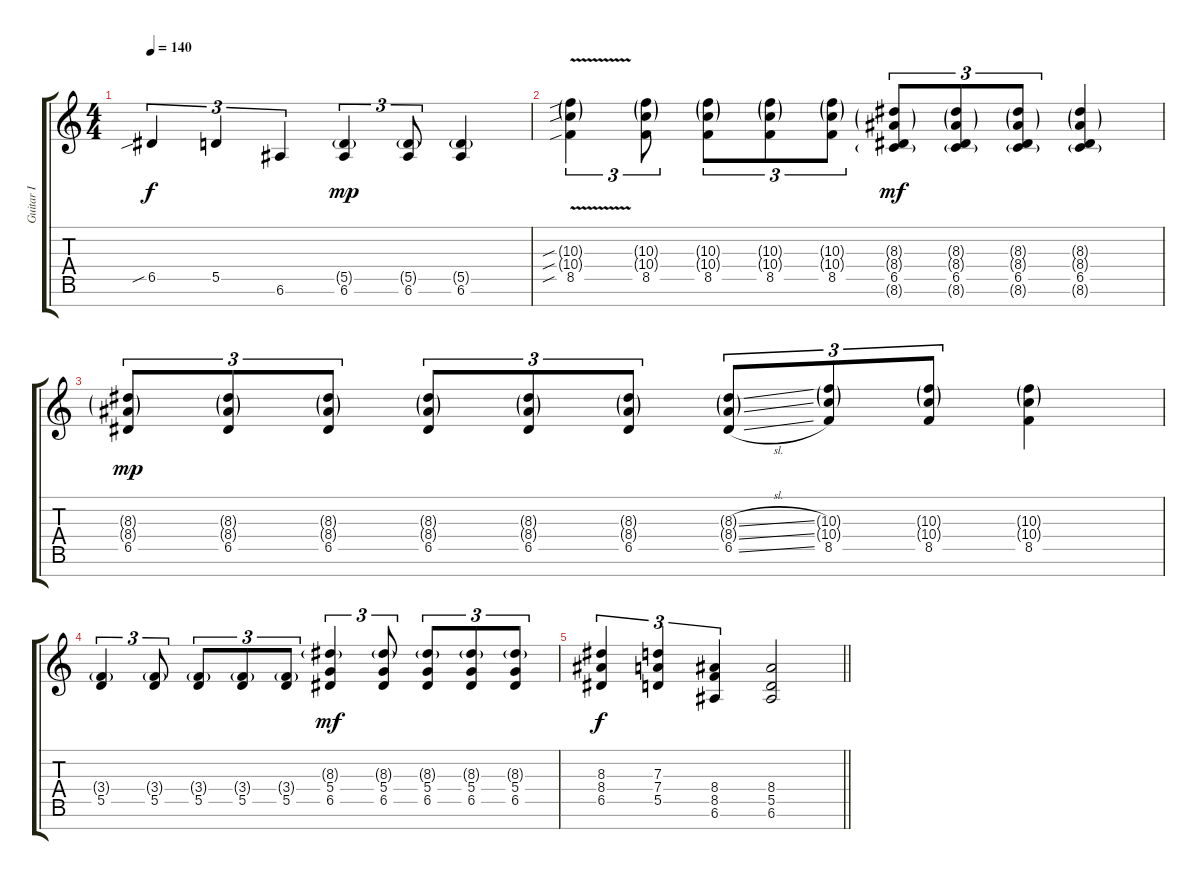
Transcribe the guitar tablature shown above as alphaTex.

\track ("Guitar I" "Guitar I") {instrument distortionguitar}
\staff {score tabs}
\tuning (E4 B3 G3 D3 A2 E2 B1) {hide}
\ts (4 4)
\tempo 140
\clef g2
\ks c
6.5{sib}.4{tu (3 2) dy f} 5.5.4{tu (3 2)} 6.6.4{tu (3 2)} (5.5{g} 6.6).4{tu (3 2) dy mp} (5.5{g} 6.6).8{tu (3 2)} (5.5{g} 6.6).4 |
(10.3{sib g} 10.4{sib g} 8.5{v sib}).4{tu (3 2)} (10.3{g} 10.4{g} 8.5).8{tu (3 2)} (10.3{g} 10.4{g} 8.5).8{tu (3 2)} (10.3{g} 10.4{g} 8.5).8{tu (3 2)} (10.3{g} 10.4{g} 8.5).8{tu (3 2)} (8.3{g} 8.4{g} 6.5 8.6{g}).8{tu (3 2) dy mf} (8.3{g} 8.4{g} 6.5 8.6{g}).8{tu (3 2)} (8.3{g} 8.4{g} 6.5 8.6{g}).8{tu (3 2)} (8.3{g} 8.4{g} 6.5 8.6{g}).4 |
(8.3{g} 8.4{g} 6.5).8{tu (3 2) dy mp} (8.3{g} 8.4{g} 6.5).8{tu (3 2)} (8.3{g} 8.4{g} 6.5).8{tu (3 2)} (8.3{g} 8.4{g} 6.5).8{tu (3 2)} (8.3{g} 8.4{g} 6.5).8{tu (3 2)} (8.3{g} 8.4{g} 6.5).8{tu (3 2)} (8.3{sl g} 8.4{sl g} 6.5{sl}).8{tu (3 2)} (10.3{g} 10.4{g} 8.5).8{tu (3 2)} (10.3{g} 10.4{g} 8.5).8{tu (3 2)} (10.3{g} 10.4{g} 8.5).4 |
(3.4{g} 5.5).4{tu (3 2)} (3.4{g} 5.5).8{tu (3 2)} (3.4{g} 5.5).8{tu (3 2)} (3.4{g} 5.5).8{tu (3 2)} (3.4{g} 5.5).8{tu (3 2)} (8.3{g} 5.4 6.5).4{tu (3 2) dy mf} (8.3{g} 5.4 6.5).8{tu (3 2)} (8.3{g} 5.4 6.5).8{tu (3 2)} (8.3{g} 5.4 6.5).8{tu (3 2)} (8.3{g} 5.4 6.5).8{tu (3 2)} |
\barLineRight lightlight
(8.3 8.4 6.5).4{tu (3 2) dy f} (7.3 7.4 5.5).4{tu (3 2)} (8.4 8.5 6.6).4{tu (3 2)} (8.4 5.5 6.6).2
